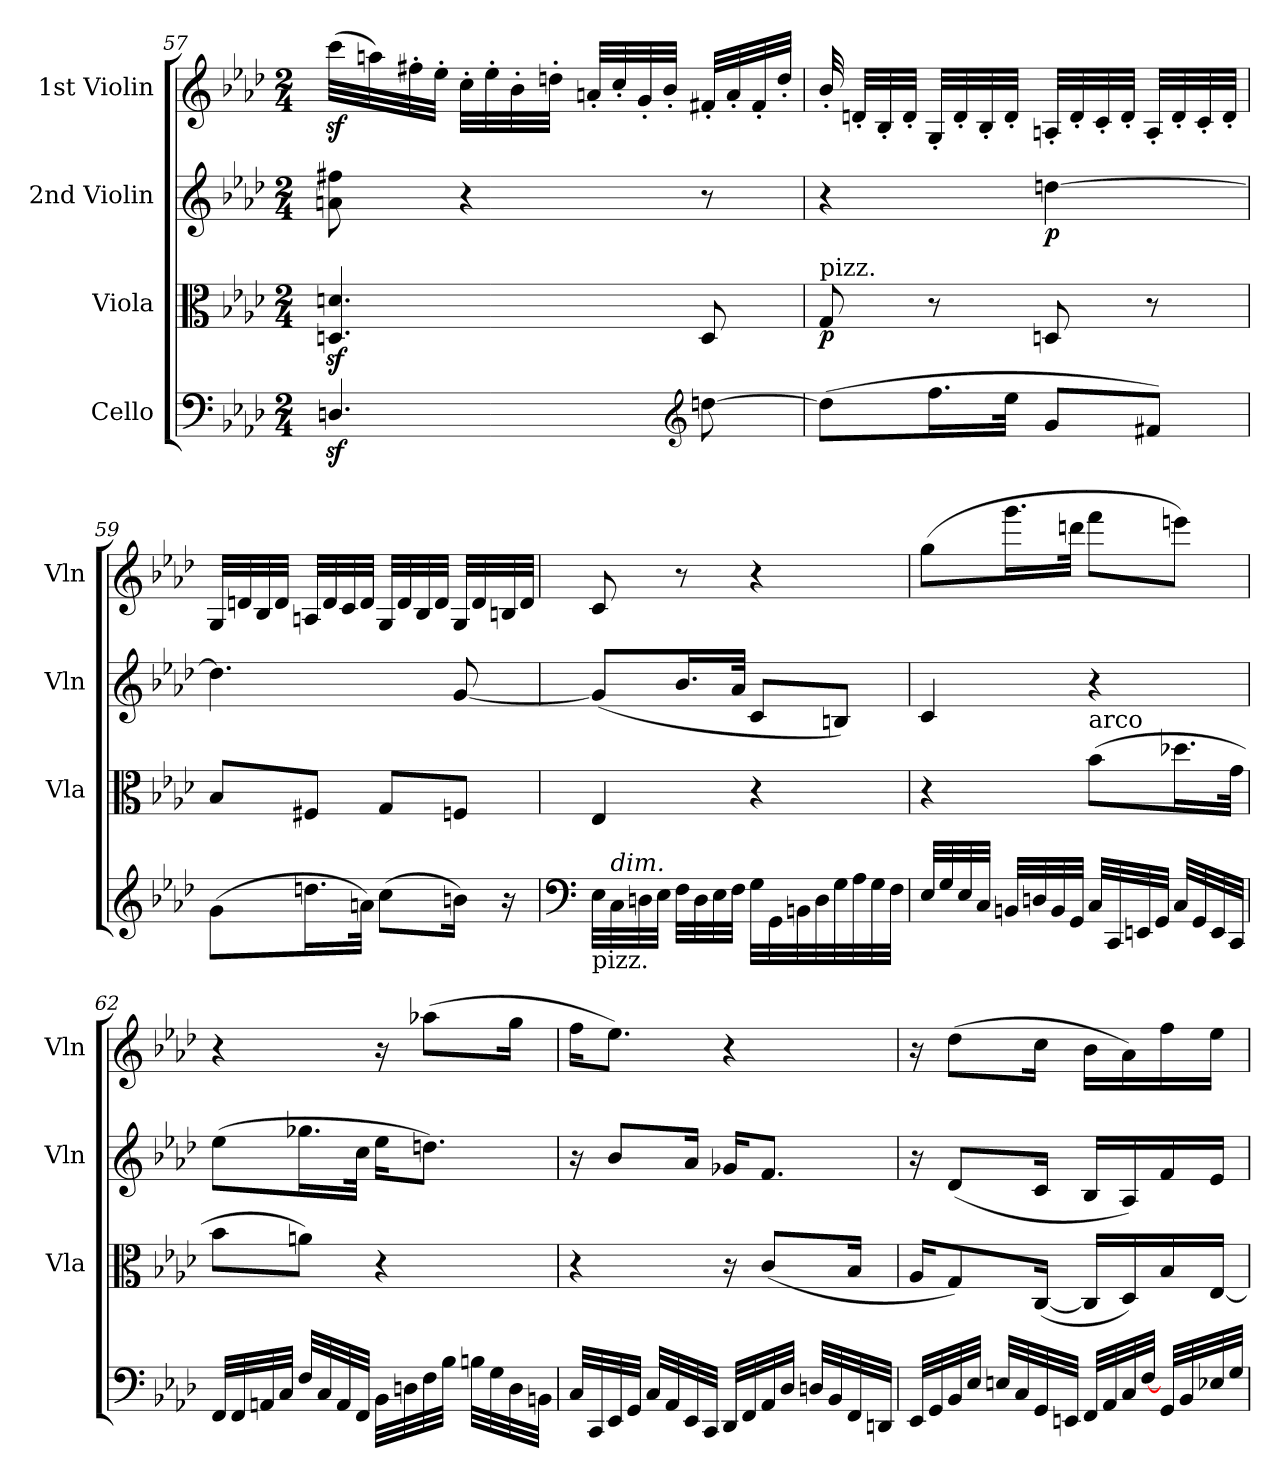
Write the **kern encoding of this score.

**kern	**kern	**dynam	**kern	**dynam	**kern
*part4	*part3	*part3	*part2	*part2	*part1
*staff4	*staff3	*staff3	*staff2	*staff2	*staff1
*I"Cello	*I"Viola	*	*I"2nd Violin	*	*I"1st Violin
*	*I'Vla	*	*I'Vln	*	*I'Vln
*clefF4	*clefC3	*	*clefG2	*	*clefG2
*k[b-e-a-d-]	*k[b-e-a-d-]	*	*k[b-e-a-d-]	*	*k[b-e-a-d-]
*f:	*f:	*	*f:	*	*f:
*M2/4	*M2/4	*	*M2/4	*	*M2/4
=57	=57	=57	=57	=57	=57
4.Dnz</	4.Dnz>/ 4.dnz>/	.	8an\ 8ff#X\	.	(32cccz<\LLL
.	.	.	.	.	32aan\)
.	.	.	.	.	32ff#X'\
.	.	.	.	.	32ee-'\JJJ
.	.	.	4r	.	32cc'\LLL
.	.	.	.	.	32ee-'\
.	.	.	.	.	32b-'\
.	.	.	.	.	32ddn'\JJJ
.	.	.	.	.	32an'/LLL
.	.	.	.	.	32cc'/
.	.	.	.	.	32g'/
.	.	.	.	.	32b-'/JJJ
*clefG2	*	*	*	*	*
[8ddn\	8D/	.	8r	.	32f#X'/LLL
.	.	.	.	.	32a'/
.	.	.	.	.	32f#'/
.	.	.	.	.	32dd'/JJJ
=58	=58	=58	=58	=58	=58
!	!LO:TX:a:t=pizz.	!	!	!	!
!	!	!LO:DY:b	!	!	!
(8dd\L]	8G/	p	4r	.	32b-'/
.	.	.	.	.	32dn'/LLL
.	.	.	.	.	32B-'/
.	.	.	.	.	32d'/JJJ
16.ff\L	8r	.	.	.	32G'/LLL
.	.	.	.	.	32d'/
.	.	.	.	.	32B-'/
32ee-\JJk	.	.	.	.	32d'/JJJ
!	!	!	!	!LO:DY:b	!
8g/L	8Dn/	.	[4ddn\	p	32An'/LLL
.	.	.	.	.	32d'/
.	.	.	.	.	32c'/
.	.	.	.	.	32d'/JJJ
8f#X/J)	8r	.	.	.	32A'/LLL
.	.	.	.	.	32d'/
.	.	.	.	.	32c'/
.	.	.	.	.	32d'/JJJ
!!LO:LB:g=z
=59	=59	=59	=59	=59	=59
(8g\L	8B-/L	.	4.dd\]	.	32G/LLL
.	.	.	.	.	32dn/
.	.	.	.	.	32B-/
.	.	.	.	.	32d/JJJ
16.ddn\L	8F#X/J	.	.	.	32An/LLL
.	.	.	.	.	32d/
.	.	.	.	.	32c/
32an\JJk)	.	.	.	.	32d/JJJ
(8cc\L	8G/L	.	.	.	32G/LLL
.	.	.	.	.	32d/
.	.	.	.	.	32B-/
.	.	.	.	.	32d/JJJ
16bn\Jk)	8Fn/J	.	[8g/	.	32G/LLL
.	.	.	.	.	32d/
16r	.	.	.	.	32Bn/
.	.	.	.	.	32d/JJJ
=60	=60	=60	=60	=60	=60
*clefF4	*	*	*	*	*
!LO:TX:b:t=pizz.	!	!	!	!	!
32E-\LLL	4E-/	.	(8g/L]	.	8c/
!LO:TX:a:i:t=dim.	!	!	!	!	!
32C\	.	.	.	.	.
32Dn\	.	.	.	.	.
32E-\JJJ	.	.	.	.	.
32F\LLL	.	.	16.b-/L	.	8r
32D\	.	.	.	.	.
32E-\	.	.	.	.	.
32F\JJJ	.	.	32a-/JJk	.	.
32G\LLL	4r	.	8c/L	.	4r
32GG\	.	.	.	.	.
32BBn\	.	.	.	.	.
32D\	.	.	.	.	.
32G\	.	.	8Bn/J)	.	.
32A-\	.	.	.	.	.
32G\	.	.	.	.	.
32F\JJJ	.	.	.	.	.
=61	=61	=61	=61	=61	=61
32E-/LLL	4r	.	4c/	.	(8gg\L
32G/	.	.	.	.	.
32E-/	.	.	.	.	.
32C/JJJ	.	.	.	.	.
32BBn/LLL	.	.	.	.	16.ggg\L
32Dn/	.	.	.	.	.
32BB/	.	.	.	.	.
32GG/JJJ	.	.	.	.	32dddn\JJk
!	!LO:TX:a:t=arco	!	!	!	!
32C/LLL	(8b-\L	.	4r	.	8fff\L
32CC/	.	.	.	.	.
32EEn/	.	.	.	.	.
32GG/JJJ	.	.	.	.	.
32C/LLL	16.dd-X\L	.	.	.	8eeen\J)
32GG/	.	.	.	.	.
32EE/	.	.	.	.	.
32CC/JJJ	32g\JJk	.	.	.	.
=62	=62	=62	=62	=62	=62
32FF/LLL	8b-\L	.	(8ee-\L	.	4r
32FF/	.	.	.	.	.
32AAn/	.	.	.	.	.
32C/JJJ	.	.	.	.	.
32F/LLL	8an\J)	.	16.gg-X\L	.	.
32C/	.	.	.	.	.
32AA/	.	.	.	.	.
32FF/JJJ	.	.	32cc\JJk	.	.
32BB-\LLL	4r	.	16ee-\KL	.	16r
32Dn\	.	.	.	.	.
32F\	.	.	8.ddn\J)	.	(8aa-X\L
32B-\JJJ	.	.	.	.	.
32Bn\LLL	.	.	.	.	.
32G\	.	.	.	.	.
32D\	.	.	.	.	16gg\Jk
32BBn\JJJ	.	.	.	.	.
!!LO:LB:g=z
=63	=63	=63	=63	=63	=63
32C/LLL	4r	.	16r	.	16ff\KL
32CC/	.	.	.	.	.
32EE-/	.	.	8b-/L	.	8.ee-\J)
32GG/JJJ	.	.	.	.	.
32C/LLL	.	.	.	.	.
32AA-/	.	.	.	.	.
32EE-/	.	.	16a-/Jk	.	.
32CC/JJJ	.	.	.	.	.
32DD-/LLL	16r	.	16g-X/KL	.	4r
32FF/	.	.	.	.	.
32AA-/	(8c/L	.	8.f/J	.	.
32D-/JJJ	.	.	.	.	.
32Dn/LLL	.	.	.	.	.
32BB-/	.	.	.	.	.
32FF/	16B-/Jk	.	.	.	.
32DDn/JJJ	.	.	.	.	.
=64	=64	=64	=64	=64	=64
32EE-/LLL	16A-/KL	.	16r	.	16r
32GG/	.	.	.	.	.
32BB-/	8G/)	.	(8d-/L	.	(8dd-\L
32E-/JJJ	.	.	.	.	.
32En/LLL	.	.	.	.	.
32C/	.	.	.	.	.
32GG/	([16C/Jk	.	16c/Jk	.	16cc\Jk
32EEn/JJJ	.	.	.	.	.
32FF/LLL	16C/LL]	.	16B-/LL	.	16b-\LL
32AA-/	.	.	.	.	.
32C/	16D-/)	.	16A-/)	.	16a-\)
[32F/JJJ	.	.	.	.	.
32GG/LLL	16B-/	.	16f/	.	16ff\
32BB-/	.	.	.	.	.
32E-X/	[16E-/JJ	.	16e-/JJ	.	16ee-\JJ
32G/JJJ	.	.	.	.	.
=	=	=	=	=	=
*-	*-	*-	*-	*-	*-
